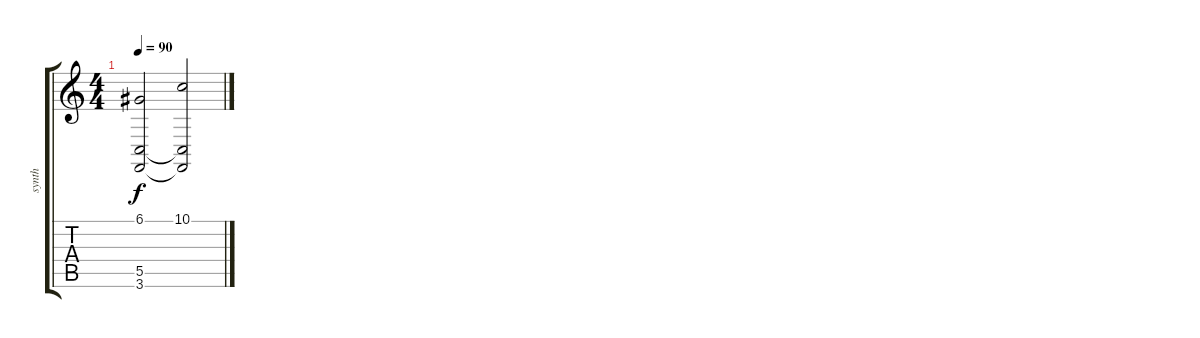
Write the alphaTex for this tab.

\track ("synth" "synth") {instrument stringensemble1}
\staff {score tabs}
\tuning (D4 A3 F3 C3 G2 D2) {hide}
\ts (4 4)
\tempo 90
\clef g2
\ks c
(6.1 5.5 3.6).2{dy f} (10.1 5.5{t} 3.6{t}).2
